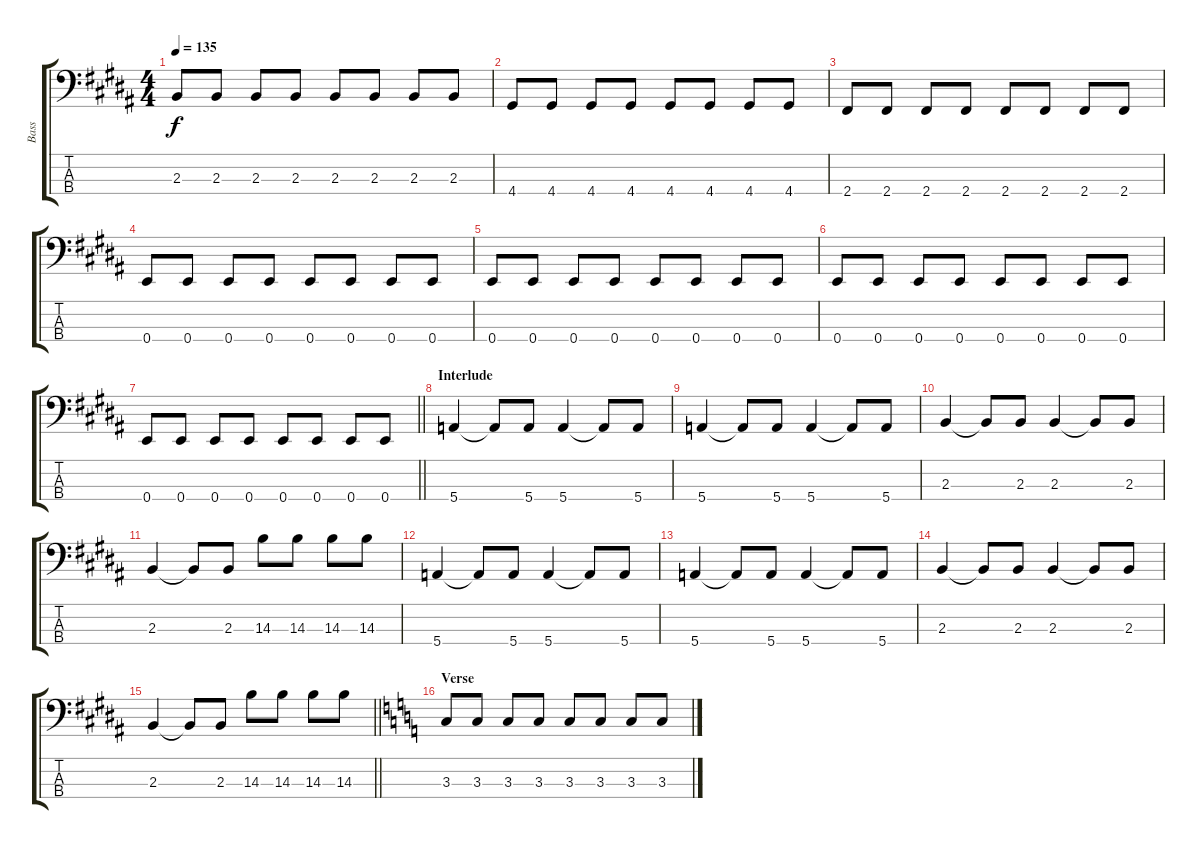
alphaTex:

\track ("Bass" "Bass") {instrument electricbassfinger}
\staff {score tabs}
\tuning (G2 D2 A1 E1) {hide}
\ts (4 4)
\tempo 135
\clef f4
\ks b
2.3.8{dy f} 2.3.8 2.3.8 2.3.8 2.3.8 2.3.8 2.3.8 2.3.8 |
4.4.8 4.4.8 4.4.8 4.4.8 4.4.8 4.4.8 4.4.8 4.4.8 |
2.4.8 2.4.8 2.4.8 2.4.8 2.4.8 2.4.8 2.4.8 2.4.8 |
0.4.8 0.4.8 0.4.8 0.4.8 0.4.8 0.4.8 0.4.8 0.4.8 |
0.4.8 0.4.8 0.4.8 0.4.8 0.4.8 0.4.8 0.4.8 0.4.8 |
0.4.8 0.4.8 0.4.8 0.4.8 0.4.8 0.4.8 0.4.8 0.4.8 |
\barLineRight lightlight
0.4.8 0.4.8 0.4.8 0.4.8 0.4.8 0.4.8 0.4.8 0.4.8 |
\section ("" "Interlude")
5.4.4 5.4{t}.8 5.4.8 5.4.4 5.4{t}.8 5.4.8 |
5.4.4 5.4{t}.8 5.4.8 5.4.4 5.4{t}.8 5.4.8 |
2.3.4 2.3{t}.8 2.3.8 2.3.4 2.3{t}.8 2.3.8 |
2.3.4 2.3{t}.8 2.3.8 14.3.8 14.3.8 14.3.8 14.3.8 |
5.4.4 5.4{t}.8 5.4.8 5.4.4 5.4{t}.8 5.4.8 |
5.4.4 5.4{t}.8 5.4.8 5.4.4 5.4{t}.8 5.4.8 |
2.3.4 2.3{t}.8 2.3.8 2.3.4 2.3{t}.8 2.3.8 |
\barLineRight lightlight
2.3.4 2.3{t}.8 2.3.8 14.3.8 14.3.8 14.3.8 14.3.8 |
\section ("" "Verse")
\ks c
3.3.8 3.3.8 3.3.8 3.3.8 3.3.8 3.3.8 3.3.8 3.3.8
